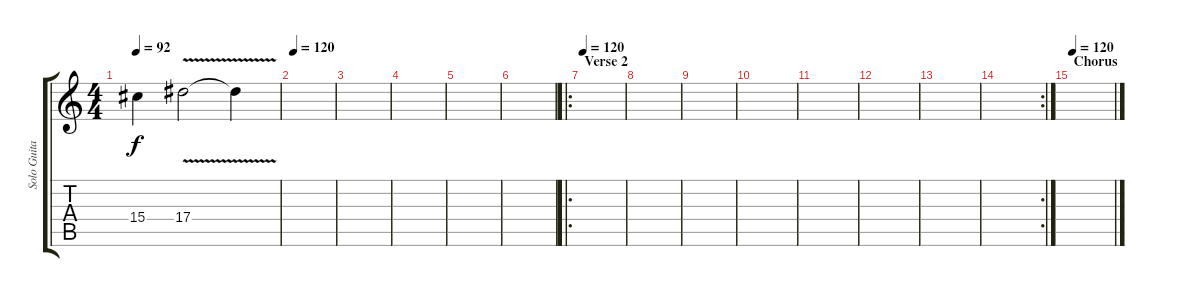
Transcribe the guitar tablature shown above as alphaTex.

\track ("Solo Guitar Diff. Tuning" "Solo Guita") {instrument distortionguitar}
\staff {score tabs}
\tuning (C4 G3 Eb3 Bb2 F2 C2) {hide}
\ts (4 4)
\tempo 92
\clef g2
\ks c
15.4.4{dy f} 17.4{v}.2 17.4{t}.4 |
\tempo 120
|
|
|
|
|
\ro
\section ("" "Verse 2")
\tempo 120
|
|
|
|
|
|
|
\rc 2
|
\section ("" "Chorus")
\tempo 120
